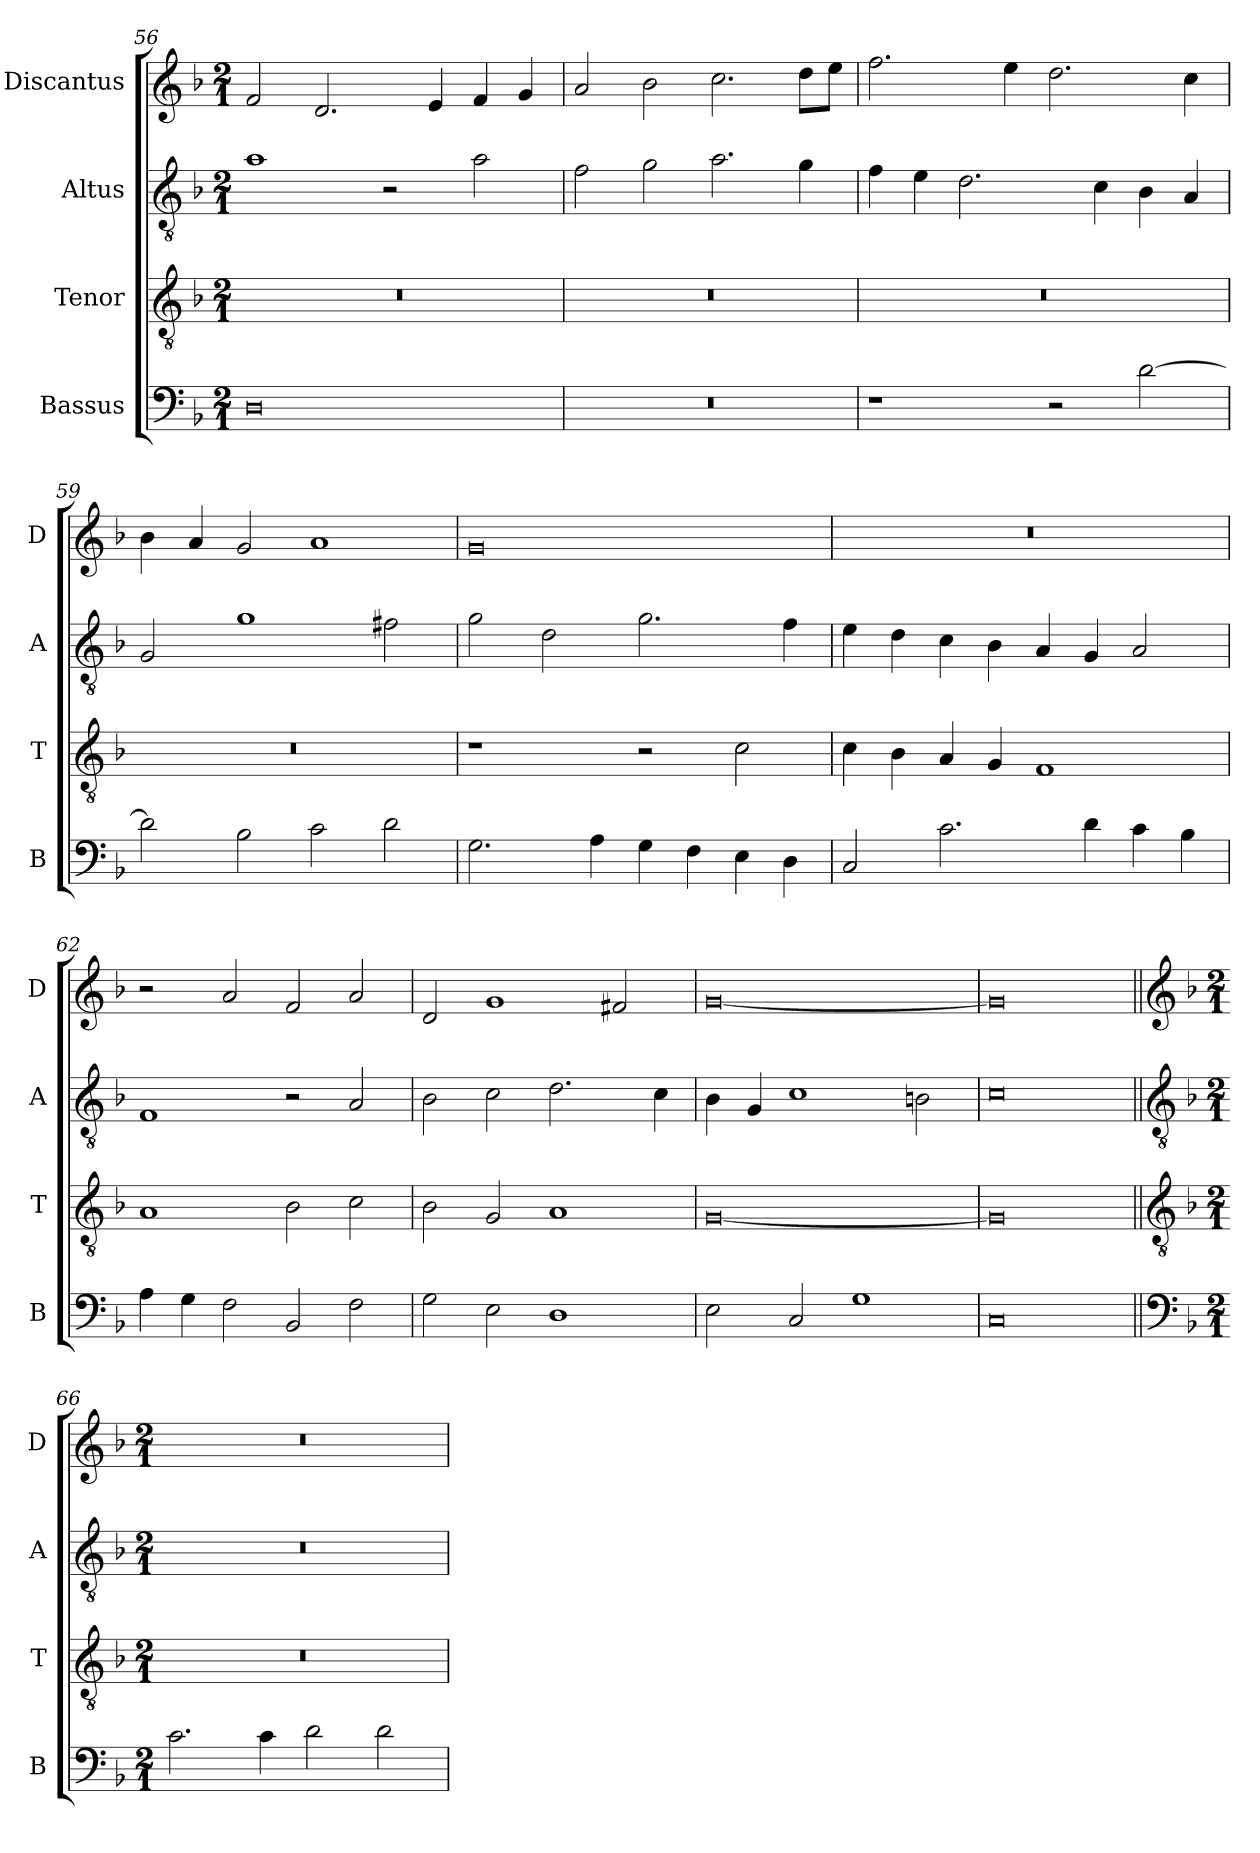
**kern	**kern	**kern	**kern
*part4	*part3	*part2	*part1
*staff4	*staff3	*staff2	*staff1
*I"Bassus	*I"Tenor	*I"Altus	*I"Discantus
*I'B	*I'T	*I'A	*I'D
*clefF4	*clefGv2	*clefGv2	*clefG2
*k[b-]	*k[b-]	*k[b-]	*k[b-]
*M2/1	*M2/1	*M2/1	*M2/1
=56	=56	=56	=56
0D	0r	1a	2f/
.	.	.	2.d/
.	.	2r	.
.	.	.	4e/
.	.	2a\	4f/
.	.	.	4g/
=57	=57	=57	=57
0r	0r	2f\	2a/
.	.	2g\	2b-\
.	.	2.a\	2.cc\
.	.	4g\	8dd\L
.	.	.	8ee\J
=58	=58	=58	=58
1r	0r	4f\	2.ff\
.	.	4e\	.
.	.	2.d\	.
.	.	.	4ee\
2r	.	.	2.dd\
.	.	4c\	.
[2d\	.	4B-\	.
.	.	4A/	4cc\
=59	=59	=59	=59
2d\]	0r	2G/	4b-\
.	.	.	4a/
2B-\	.	1g	2g/
2c\	.	.	1a
2d\	.	2f#X\	.
=60	=60	=60	=60
2.G\	1r	2g\	0g
.	.	2d\	.
4A\	.	.	.
4G\	2r	2.g\	.
4F\	.	.	.
4E\	2c\	.	.
4D\	.	4f\	.
=61	=61	=61	=61
2C/	4c\	4e\	0r
.	4B-\	4d\	.
2.c\	4A/	4c\	.
.	4G/	4B-\	.
.	1F	4A/	.
4d\	.	4G/	.
4c\	.	2A/	.
4B-\	.	.	.
=62	=62	=62	=62
4A\	1A	1F	2r
4G\	.	.	.
2F\	.	.	2a/
2BB-/	2B-\	2r	2f/
2F\	2c\	2A/	2a/
=63	=63	=63	=63
2G\	2B-\	2B-\	2d/
2E\	2G/	2c\	1g
1D	1A	2.d\	.
.	.	.	2f#X/
.	.	4c\	.
=64	=64	=64	=64
2E\	[0G	4B-\	[0g
.	.	4G/	.
2C/	.	1c	.
1G	.	.	.
.	.	2Bn\	.
=65	=65	=65	=65
0C	0G]	0c	0g]
!!LO:LB:g=z
=66||	=66||	=66||	=66||
*clefF4	*clefGv2	*clefGv2	*clefG2
*k[b-]	*k[b-]	*k[b-]	*k[b-]
*M2/1	*M2/1	*M2/1	*M2/1
2.c\	0r	0r	0r
4c\	.	.	.
2d\	.	.	.
2d\	.	.	.
=	=	=	=
*-	*-	*-	*-
